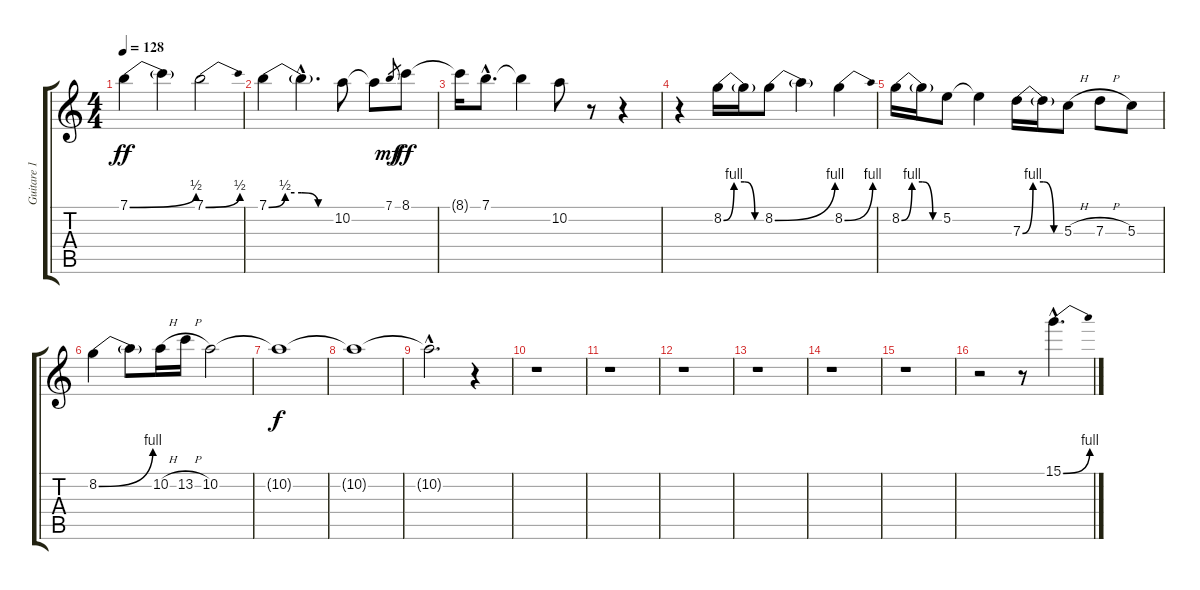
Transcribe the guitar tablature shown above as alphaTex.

\track ("Guitare 1" "Guitare 1") {instrument overdrivenguitar}
\staff {score tabs}
\tuning (E4 B3 G3 D3 A2 E2) {hide}
\ts (4 4)
\tempo 128
\clef g2
\ks c
7.1{be (bend 0 0 60 2)}.4{dy ff} 7.1{t}.4 7.1{be (bend 0 0 60 2)}.2 |
7.1{be (custom 0 0 15 2 30 2 45 0 60 0)}.4 7.1{hac t}.4{d} 10.2.8 10.2{t}.8 7.1.8{gr dy mf} 8.1.8{dy ff} |
8.1{t}.16 7.1{hac}.8{d} 7.1{t}.4 10.2.8 r.8 r.4 |
r.4 8.2{be (custom 0 0 15 4 30 4 45 0 60 0)}.16 8.2{t}.16 8.2{be (bend 0 0 60 4)}.8 8.2{t}.4 8.2{be (bend 0 0 60 4)}.4 |
8.2{be (custom 0 0 15 4 30 4 45 0 60 0)}.16 8.2{t}.16 5.2.8 5.2{t}.4 7.3{be (custom 0 0 15 4 30 4 45 0 60 0)}.16 7.3{t}.16 5.3{h}.8 7.3{h}.8 5.3.8 |
8.2{be (bend 0 0 60 4)}.4 8.2{t}.8 10.2{h}.16 13.2{h}.16 10.2.2 |
10.2{t}.1{dy f} |
10.2{t}.1 |
10.2{hac t}.2{d} r.4 |
r.1 |
r.1 |
r.1 |
r.1 |
r.1 |
r.1 |
r.2 r.8 15.1{be (bend 0 0 60 4) hac}.4{d}
